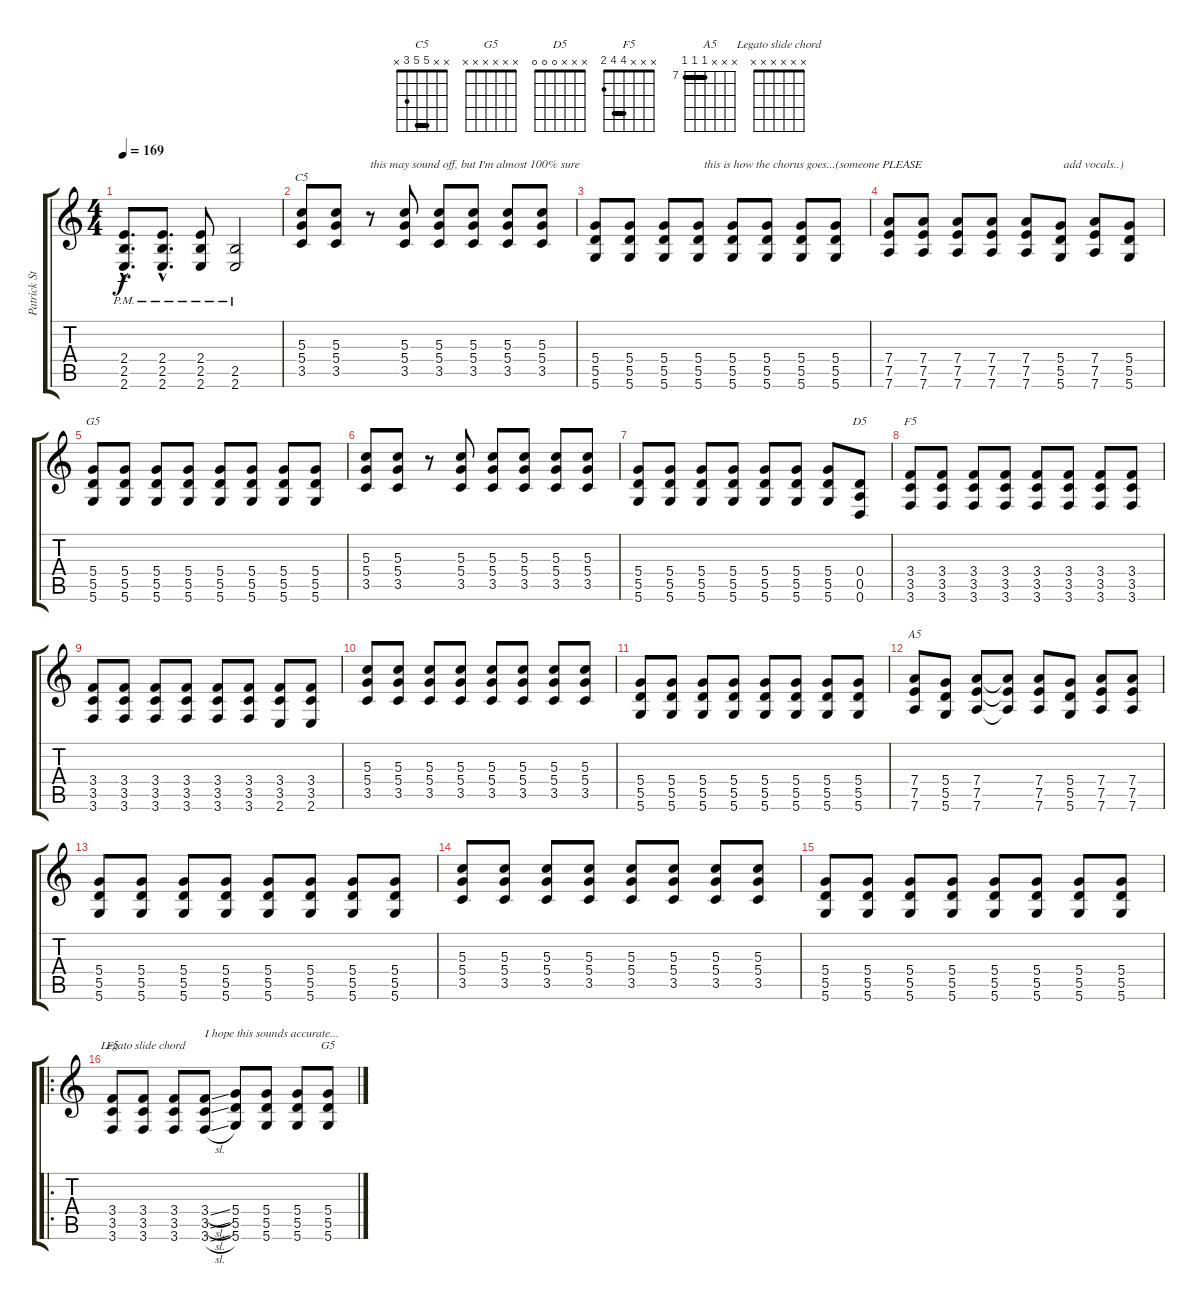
\track ("Patrick Stump" "Patrick St") {instrument distortionguitar}
\staff {score tabs}
\tuning (E4 B3 G3 D3 A2 D2) {hide}
\chord ("C5" x x 5 5 3 x) {barre 5}
\chord ("G5" x x x 5 5 5) {barre 5}
\chord ("D5" x x x 0 0 0)
\chord ("F5" x x x 3 3 3) {barre 3}
\chord ("A5" x x x 7 7 7) {firstfret 7 barre 7}
\chord ("F5" x x x 4 4 2) {barre 4}
\chord ("Legato slide chord" x x x x x x)
\chord ("G5" x x x x x x)
\ts (4 4)
\tempo 169
\clef g2
\ks c
(2.4{hac pm} 2.5{hac pm} 2.6{hac pm}).8{d dy f} (2.4{hac pm} 2.5{hac pm} 2.6{hac pm}).8{d} (2.4{pm} 2.5{pm} 2.6{pm}).8 (2.5{pm} 2.6{pm}).2 |
(5.3 5.4 3.5).8{ch "C5"} (5.3 5.4 3.5).8 r.8{txt "this may sound off, but I'm almost 100% sure"} (5.3 5.4 3.5).8 (5.3 5.4 3.5).8 (5.3 5.4 3.5).8 (5.3 5.4 3.5).8 (5.3 5.4 3.5).8 |
(5.4 5.5 5.6).8 (5.4 5.5 5.6).8 (5.4 5.5 5.6).8 (5.4 5.5 5.6).8{txt "  this is how the chorus goes...(someone PLEASE"} (5.4 5.5 5.6).8 (5.4 5.5 5.6).8 (5.4 5.5 5.6).8 (5.4 5.5 5.6).8 |
(7.4 7.5 7.6).8 (7.4 7.5 7.6).8 (7.4 7.5 7.6).8 (7.4 7.5 7.6).8 (7.4 7.5 7.6).8 (5.4 5.5 5.6).8{txt " add vocals..)"} (7.4 7.5 7.6).8 (5.4 5.5 5.6).8 |
(5.4 5.5 5.6).8{ch "G5"} (5.4 5.5 5.6).8 (5.4 5.5 5.6).8 (5.4 5.5 5.6).8 (5.4 5.5 5.6).8 (5.4 5.5 5.6).8 (5.4 5.5 5.6).8 (5.4 5.5 5.6).8 |
(5.3 5.4 3.5).8 (5.3 5.4 3.5).8 r.8 (5.3 5.4 3.5).8 (5.3 5.4 3.5).8 (5.3 5.4 3.5).8 (5.3 5.4 3.5).8 (5.3 5.4 3.5).8 |
(5.4 5.5 5.6).8 (5.4 5.5 5.6).8 (5.4 5.5 5.6).8 (5.4 5.5 5.6).8 (5.4 5.5 5.6).8 (5.4 5.5 5.6).8 (5.4 5.5 5.6).8 (0.4 0.5 0.6).8{ch "D5"} |
(3.4 3.5 3.6).8{ch "F5"} (3.4 3.5 3.6).8 (3.4 3.5 3.6).8 (3.4 3.5 3.6).8 (3.4 3.5 3.6).8 (3.4 3.5 3.6).8 (3.4 3.5 3.6).8 (3.4 3.5 3.6).8 |
(3.4 3.5 3.6).8 (3.4 3.5 3.6).8 (3.4 3.5 3.6).8 (3.4 3.5 3.6).8 (3.4 3.5 3.6).8 (3.4 3.5 3.6).8 (3.4 3.5 2.6).8 (3.4 3.5 2.6).8 |
(5.3 5.4 3.5).8 (5.3 5.4 3.5).8 (5.3 5.4 3.5).8 (5.3 5.4 3.5).8 (5.3 5.4 3.5).8 (5.3 5.4 3.5).8 (5.3 5.4 3.5).8 (5.3 5.4 3.5).8 |
(5.4 5.5 5.6).8 (5.4 5.5 5.6).8 (5.4 5.5 5.6).8 (5.4 5.5 5.6).8 (5.4 5.5 5.6).8 (5.4 5.5 5.6).8 (5.4 5.5 5.6).8 (5.4 5.5 5.6).8 |
(7.4 7.5 7.6).8{ch "A5"} (5.4 5.5 5.6).8 (7.4 7.5 7.6).8 (7.4{t} 7.5{t} 7.6{t}).8 (7.4 7.5 7.6).8 (5.4 5.5 5.6).8 (7.4 7.5 7.6).8 (7.4 7.5 7.6).8 |
(5.4 5.5 5.6).8 (5.4 5.5 5.6).8 (5.4 5.5 5.6).8 (5.4 5.5 5.6).8 (5.4 5.5 5.6).8 (5.4 5.5 5.6).8 (5.4 5.5 5.6).8 (5.4 5.5 5.6).8 |
(5.3 5.4 3.5).8 (5.3 5.4 3.5).8 (5.3 5.4 3.5).8 (5.3 5.4 3.5).8 (5.3 5.4 3.5).8 (5.3 5.4 3.5).8 (5.3 5.4 3.5).8 (5.3 5.4 3.5).8 |
(5.4 5.5 5.6).8 (5.4 5.5 5.6).8 (5.4 5.5 5.6).8 (5.4 5.5 5.6).8 (5.4 5.5 5.6).8 (5.4 5.5 5.6).8 (5.4 5.5 5.6).8 (5.4 5.5 5.6).8 |
\ro
(3.4 3.5 3.6).8{ch "F5"} (3.4 3.5 3.6).8{ch "Legato slide chord"} (3.4 3.5 3.6).8 (3.4{sl} 3.5{sl} 3.6{sl}).8{txt "I hope this sounds accurate..."} (5.4 5.5 5.6).8 (5.4 5.5 5.6).8 (5.4 5.5 5.6).8 (5.4 5.5 5.6).8{ch "G5"}
